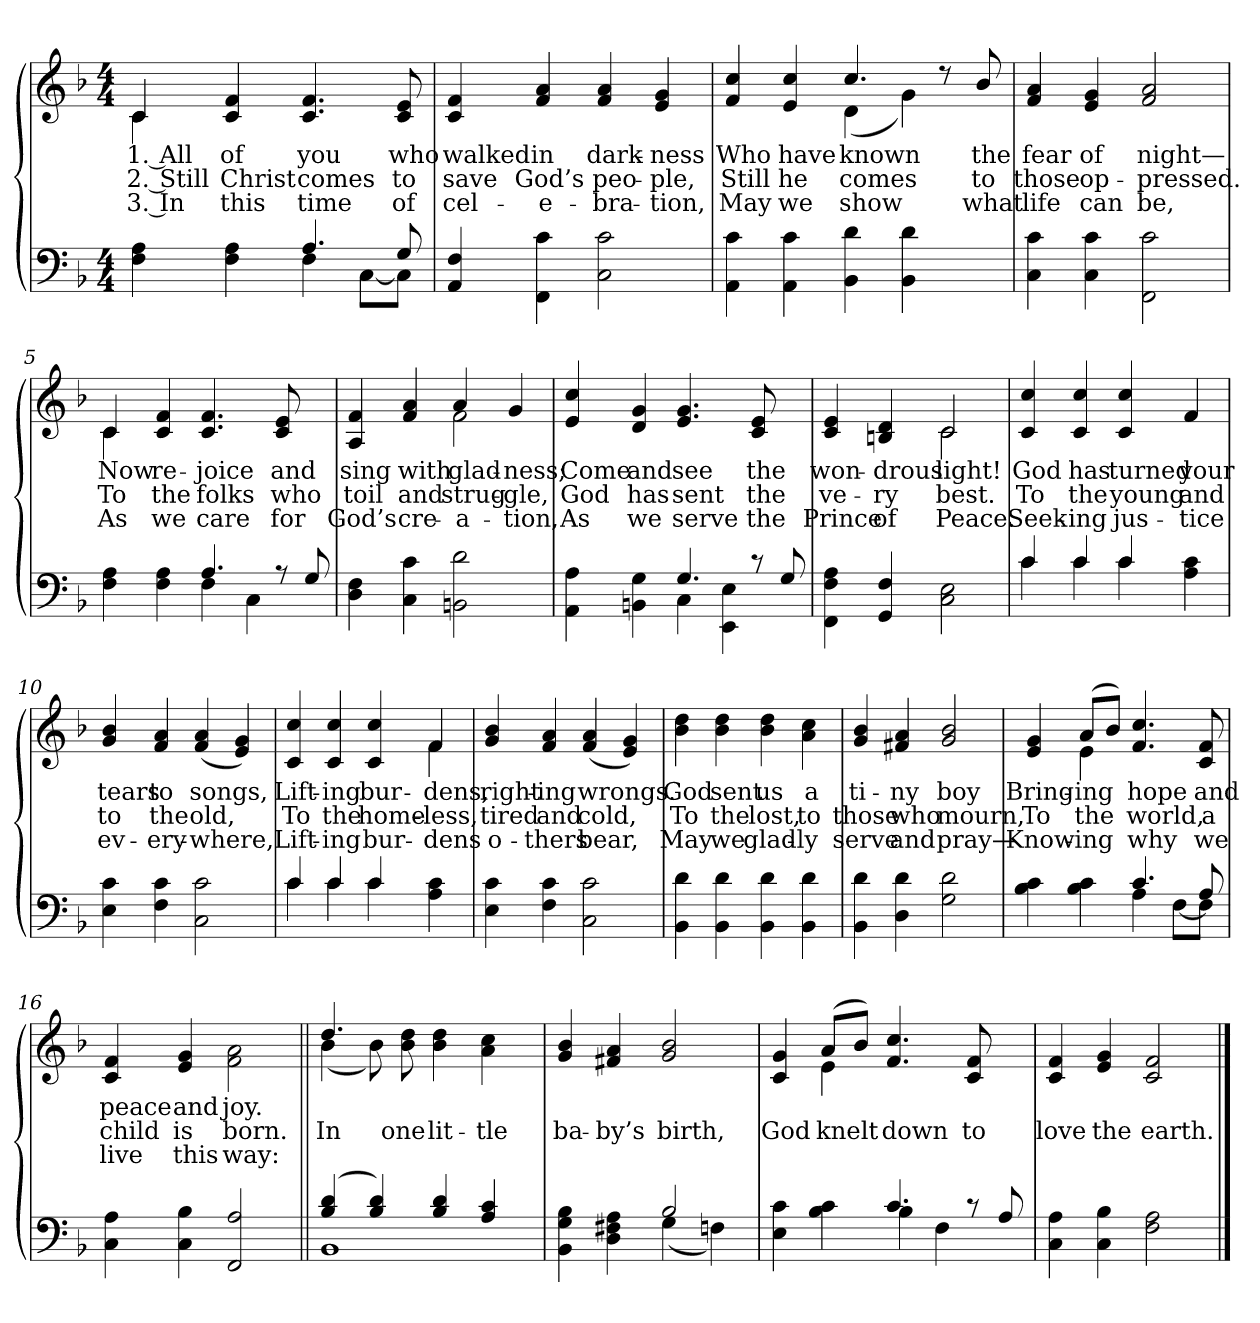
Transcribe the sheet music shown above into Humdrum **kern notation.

**kern	**kern	**text	**text	**text
*part2	*part1	*part1	*part1	*part1
*staff2	*staff1	*staff1	*staff1	*staff1
*clefF4	*clefG2	*	*	*
*k[b-]	*k[b-]	*	*	*
*F:	*F:	*	*	*
*M4/4	*M4/4	*	*	*
*MM112	*MM112	*	*	*
=1	=1	=1	=1	=1
*^	*	*	*	*
!	!	!	!LO:LY:b	!LO:LY:b	!LO:LY:b
*	*	*^	*	*	*
4F\ 4A\	2ryy	4c/	4c\	1. All	2. Still	3. In
!	!	!	!	!LO:LY:b	!LO:LY:b	!LO:LY:b
4F\ 4A\	.	4c/ 4f/	2.ryy	of	Christ	this
!	!	!	!	!LO:LY:b	!LO:LY:b	!LO:LY:b
4.A/	4F\	4.c/ 4.f/	.	you	comes	time
.	[8C\L	.	.	.	.	.
!	!	!	!	!LO:LY:b	!LO:LY:b	!LO:LY:b
8G/	8C\J]	8c/ 8e/	.	who	to	of
*	*	*v	*v	*	*	*
=2	=2	=2	=2	=2	=2
!	!	!	!LO:LY:b	!LO:LY:b	!LO:LY:b
*v	*v	*	*	*	*
4AA/ 4F/	4c/ 4f/	walked	save	cel-
!	!	!LO:LY:b	!LO:LY:b	!LO:LY:b
4FF\ 4c\	4f/ 4a/	in	God’s	-e-
!	!	!LO:LY:b	!LO:LY:b	!LO:LY:b
2C\ 2c\	4f/ 4a/	dark-	peo-	-bra-
!	!	!LO:LY:b	!LO:LY:b	!LO:LY:b
.	4e/ 4g/	-ness	-ple,	-tion,
=3	=3	=3	=3	=3
!	!	!LO:LY:b	!LO:LY:b	!LO:LY:b
*	*^	*	*	*
4AA\ 4c\	4f/ 4cc/	2ryy	Who	Still	May
!	!	!	!LO:LY:b	!LO:LY:b	!LO:LY:b
4AA\ 4c\	4e/ 4cc/	.	have	he	we
!	!	!	!LO:LY:b	!LO:LY:b	!LO:LY:b
4BB-\ 4d\	4.cc/	(<4d\	known	comes	show
4BB-\ 4d\	.	4g\)	.	.	.
.	8r	.	.	.	.
!	!	!	!LO:LY:b	!LO:LY:b	!LO:LY:b
8ryy	8b-/	8ryy	the	to	what
=4	=4	=4	=4	=4	=4
!	!	!	!LO:LY:b	!LO:LY:b	!LO:LY:b
*	*v	*v	*	*	*
4C\ 4c\	4f/ 4a/	fear	those	life
!	!	!LO:LY:b	!LO:LY:b	!LO:LY:b
4C\ 4c\	4e/ 4g/	of	op-	can
!	!	!LO:LY:b	!LO:LY:b	!LO:LY:b
2FF\ 2c\	2f/ 2a/	night—	-pressed.	be,
!!LO:LB:g=z
=5	=5	=5	=5	=5
*^	*	*	*	*
!	!	!	!LO:LY:b	!LO:LY:b	!LO:LY:b
*	*	*^	*	*	*
4F\ 4A\	2ryy	4c/	4c\	Now	To	As
!	!	!	!	!LO:LY:b	!LO:LY:b	!LO:LY:b
4F\ 4A\	.	4c/ 4f/	2..ryy	re-	the	we
!	!	!	!	!LO:LY:b	!LO:LY:b	!LO:LY:b
4.A/	4F\	4.c/ 4.f/	.	-joice	folks	care
.	4C\	.	.	.	.	.
!	!	!	!	!LO:LY:b	!LO:LY:b	!LO:LY:b
8r	.	8c/ 8e/	.	and	who	for
8G/	8ryy	8ryy	.	.	.	.
=6	=6	=6	=6	=6	=6	=6
!	!	!	!	!LO:LY:b	!LO:LY:b	!LO:LY:b
*v	*v	*	*	*	*	*
4D\ 4F\	4A/ 4f/	2ryy	sing	toil	God’s
!	!	!	!LO:LY:b	!LO:LY:b	!LO:LY:b
4C\ 4c\	4f/ 4a/	.	with	and	cre-
!	!	!	!LO:LY:b	!LO:LY:b	!LO:LY:b
2BBn\ 2d\	4a/	2f\	glad-	strug-	-a-
!	!	!	!LO:LY:b	!LO:LY:b	!LO:LY:b
.	4g/	.	-ness;	-gle,	-tion,
*	*v	*v	*	*	*
=7	=7	=7	=7	=7
*^	*	*	*	*
!	!	!	!LO:LY:b	!LO:LY:b	!LO:LY:b
4AA\ 4A\	2ryy	4e/ 4cc/	Come	God	As
!	!	!	!LO:LY:b	!LO:LY:b	!LO:LY:b
4BBn\ 4G\	.	4d/ 4g/	and	has	we
!	!	!	!LO:LY:b	!LO:LY:b	!LO:LY:b
4.G/	4C\	4.e/ 4.g/	see	sent	serve
.	4EE\ 4E\	.	.	.	.
!	!	!	!LO:LY:b	!LO:LY:b	!LO:LY:b
8r	.	8c/ 8e/	the	the	the
8G/	8ryy	8ryy	.	.	.
=8	=8	=8	=8	=8	=8
!	!	!	!LO:LY:b	!LO:LY:b	!LO:LY:b
*v	*v	*^	*	*	*
4FF\ 4F\ 4A\	4c/ 4e/	2ryy	won-	ve-	Prince
!	!	!	!LO:LY:b	!LO:LY:b	!LO:LY:b
4GG/ 4F/	4Bn/ 4d/	.	-drous	-ry	of
!	!	!	!LO:LY:b	!LO:LY:b	!LO:LY:b
2C\ 2E\	2c/	2c\	light!	best.	Peace.
!!LO:LB:g=z
=9	=9	=9	=9	=9	=9
*^	*	*	*	*	*
!	!	!	!	!LO:LY:b	!LO:LY:b	!LO:LY:b
*	*	*v	*v	*	*	*
4c/	4c\	4c/ 4cc/	God	To	Seek-
!	!	!	!LO:LY:b	!LO:LY:b	!LO:LY:b
4c/	4c\	4c/ 4cc/	has	the	-ing
!	!	!	!LO:LY:b	!LO:LY:b	!LO:LY:b
4c/	4c\	4c/ 4cc/	turned	young	jus-
!	!	!	!LO:LY:b	!LO:LY:b	!LO:LY:b
4A\ 4c\	4ryy	4f/	your	and	-tice
=10	=10	=10	=10	=10	=10
!	!	!	!LO:LY:b	!LO:LY:b	!LO:LY:b
*v	*v	*	*	*	*
4E\ 4c\	4g/ 4b-/	tears	to	ev-
!	!	!LO:LY:b	!LO:LY:b	!LO:LY:b
4F\ 4c\	4f/ 4a/	to	the	-ery-
!	!	!LO:LY:b	!LO:LY:b	!LO:LY:b
2C\ 2c\	(<4f/ 4a/	songs,	old,	-where,
.	4e/ 4g/)	.	.	.
=11	=11	=11	=11	=11
*^	*	*	*	*
!	!	!	!LO:LY:b	!LO:LY:b	!LO:LY:b
*	*	*^	*	*	*
4c/	4c\	4c/ 4cc/	2.ryy	Lift-	To	Lift-
!	!	!	!	!LO:LY:b	!LO:LY:b	!LO:LY:b
4c/	4c\	4c/ 4cc/	.	-ing	the	-ing
!	!	!	!	!LO:LY:b	!LO:LY:b	!LO:LY:b
4c/	4c\	4c/ 4cc/	.	bur-	home-	bur-
!	!	!	!	!LO:LY:b	!LO:LY:b	!LO:LY:b
4A\ 4c\	4ryy	4f/	4f\	-dens,	-less,	-dens
=12	=12	=12	=12	=12	=12	=12
!	!	!	!	!LO:LY:b	!LO:LY:b	!LO:LY:b
*v	*v	*	*	*	*	*
*	*v	*v	*	*	*
4E\ 4c\	4g/ 4b-/	right-	tired	o-
!	!	!LO:LY:b	!LO:LY:b	!LO:LY:b
4F\ 4c\	4f/ 4a/	-ing	and	-thers
!	!	!LO:LY:b	!LO:LY:b	!LO:LY:b
2C\ 2c\	(<4f/ 4a/	wrongs.	cold,	bear,
.	4e/ 4g/)	.	.	.
=13	=13	=13	=13	=13
!	!	!LO:LY:b	!LO:LY:b	!LO:LY:b
4BB-\ 4d\	4b-\ 4dd\	God	To	May
!	!	!LO:LY:b	!LO:LY:b	!LO:LY:b
4BB-\ 4d\	4b-\ 4dd\	sent	the	we
!	!	!LO:LY:b	!LO:LY:b	!LO:LY:b
4BB-\ 4d\	4b-\ 4dd\	us	lost,	glad-
!	!	!LO:LY:b	!LO:LY:b	!LO:LY:b
4BB-\ 4d\	4a\ 4cc\	a	to	-ly
!!LO:LB:g=z
=14	=14	=14	=14	=14
!	!	!LO:LY:b	!LO:LY:b	!LO:LY:b
4BB-\ 4d\	4g/ 4b-/	ti-	those	serve
!	!	!LO:LY:b	!LO:LY:b	!LO:LY:b
4D\ 4d\	4f#X/ 4a/	-ny	who	and
!	!	!LO:LY:b	!LO:LY:b	!LO:LY:b
2G\ 2d\	2g/ 2b-/	boy	mourn,	pray—
=15	=15	=15	=15	=15
*^	*	*	*	*
!	!	!	!LO:LY:b	!LO:LY:b	!LO:LY:b
*	*	*^	*	*	*
4B-\ 4c\	2ryy	4e/ 4g/	4ryy	Bring-	To	Know-
!	!	!	!	!LO:LY:b	!LO:LY:b	!LO:LY:b
4B-\ 4c\	.	(>8a/L	4e\	-ing	the	-ing
.	.	8b-/J)	.	.	.	.
!	!	!	!	!LO:LY:b	!LO:LY:b	!LO:LY:b
4.c/	4A\	4.f/ 4.cc/	2ryy	hope	world,	why
.	[8F\L	.	.	.	.	.
!	!	!	!	!LO:LY:b	!LO:LY:b	!LO:LY:b
8A/	8F\J]	8c/ 8f/	.	and	a	we
*	*	*v	*v	*	*	*
=16	=16	=16	=16	=16	=16
!	!	!	!LO:LY:b	!LO:LY:b	!LO:LY:b
*v	*v	*	*	*	*
4C\ 4A\	4c/ 4f/	peace	child	live
!	!	!LO:LY:b	!LO:LY:b	!LO:LY:b
4C\ 4B-\	4e/ 4g/	and	is	this
!	!	!LO:LY:b	!LO:LY:b	!LO:LY:b
2FF/ 2A/	2f\ 2a\	joy.	born.	way:
=17||	=17||	=17||	=17||	=17||
*^	*	*	*	*
!	!	!LO:TX:a:t=Refrain	!	!	!
!	!	!	!	!LO:LY:b	!
*	*	*^	*	*	*
(>4B-/ 4d/	1BB-	4.dd/	(<4b-\	.	In	.
4B-/ 4d/)	.	.	8b-\)	.	.	.
!	!	!	!	!	!LO:LY:b	!
.	.	8b-\ 8dd\	2ryy	.	one	.
!	!	!	!	!	!LO:LY:b	!
4B-/ 4d/	.	4b-\ 4dd\	.	.	lit-	.
!	!	!	!	!	!LO:LY:b	!
4A/ 4c/	.	4a\ 4cc\	.	.	-tle	.
.	.	.	8ryy	.	.	.
=18	=18	=18	=18	=18	=18	=18
!	!	!	!	!	!LO:LY:b	!
*	*	*v	*v	*	*	*
4BB-\ 4G\ 4B-\	2ryy	4g/ 4b-/	.	ba-	.
!	!	!	!	!LO:LY:b	!
4D\ 4F#X\ 4A\	.	4f#X/ 4a/	.	-by’s	.
!	!	!	!	!LO:LY:b	!
2B-/	(<4G\	2g/ 2b-/	.	birth,	.
.	4Fn\)	.	.	.	.
!!LO:PB:g=z
=19	=19	=19	=19	=19	=19
!	!	!	!	!LO:LY:b	!
*	*	*^	*	*	*
4E\ 4c\	2ryy	4c/ 4g/	4ryy	.	God	.
!	!	!	!	!	!LO:LY:b	!
4B-\ 4c\	.	(>8a/L	4e\	.	knelt	.
.	.	8b-/J)	.	.	.	.
!	!	!	!	!	!LO:LY:b	!
4.c/	4B-\	4.f/ 4.cc/	2ryy	.	down	.
.	4F\	.	.	.	.	.
!	!	!	!	!	!LO:LY:b	!
8r	.	8c/ 8f/	.	.	to	.
8A/	8ryy	8ryy	8ryy	.	.	.
=20	=20	=20	=20	=20	=20	=20
!	!	!	!	!	!LO:LY:b	!
*v	*v	*	*	*	*	*
*	*v	*v	*	*	*
4C\ 4A\	4c/ 4f/	.	love	.
!	!	!	!LO:LY:b	!
4C\ 4B-\	4e/ 4g/	.	the	.
!	!	!	!LO:LY:b	!
2F\ 2A\	2c/ 2f/	.	earth.	.
==	==	==	==	==
*-	*-	*-	*-	*-
